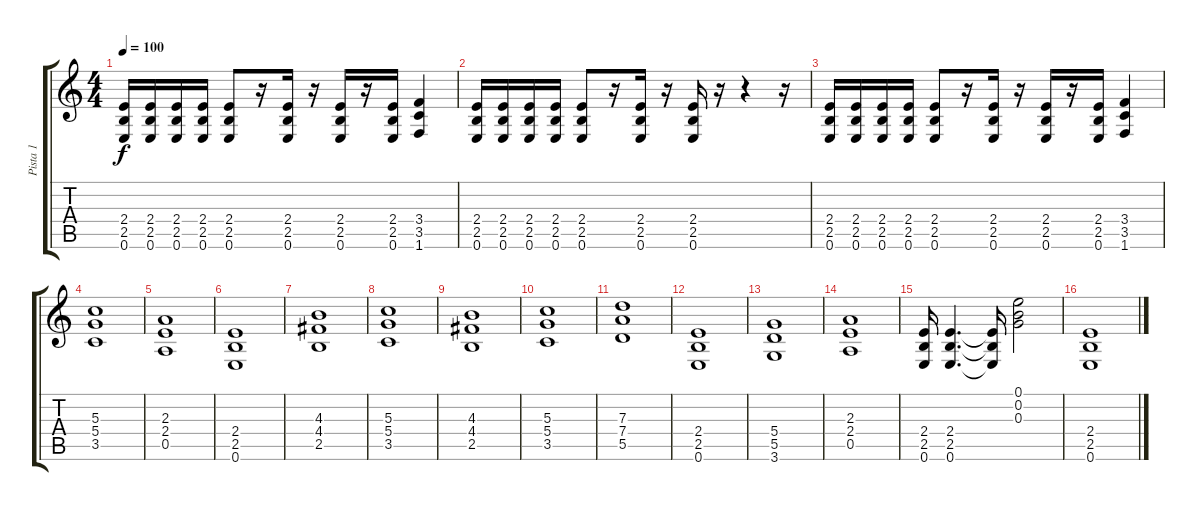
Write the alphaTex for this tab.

\track ("Pista 1" "Pista 1") {instrument distortionguitar}
\staff {score tabs}
\tuning (E4 B3 G3 D3 A2 E2) {hide}
\ts (4 4)
\tempo 100
\clef g2
\ks c
(2.4 2.5 0.6).16{dy f} (2.4 2.5 0.6).16 (2.4 2.5 0.6).16 (2.4 2.5 0.6).16 (2.4 2.5 0.6).8 r.16 (2.4 2.5 0.6).16 r.16 (2.4 2.5 0.6).16 r.16 (2.4 2.5 0.6).16 (3.4 3.5 1.6).4 |
(2.4 2.5 0.6).16 (2.4 2.5 0.6).16 (2.4 2.5 0.6).16 (2.4 2.5 0.6).16 (2.4 2.5 0.6).8 r.16 (2.4 2.5 0.6).16 r.16 (2.4 2.5 0.6).16 r.16 r.4 r.16 |
(2.4 2.5 0.6).16 (2.4 2.5 0.6).16 (2.4 2.5 0.6).16 (2.4 2.5 0.6).16 (2.4 2.5 0.6).8 r.16 (2.4 2.5 0.6).16 r.16 (2.4 2.5 0.6).16 r.16 (2.4 2.5 0.6).16 (3.4 3.5 1.6).4 |
(5.3 5.4 3.5).1 |
(2.3 2.4 0.5).1 |
(2.4 2.5 0.6).1 |
(4.3 4.4 2.5).1 |
(5.3 5.4 3.5).1 |
(4.3 4.4 2.5).1 |
(5.3 5.4 3.5).1 |
(7.3 7.4 5.5).1 |
(2.4 2.5 0.6).1 |
(5.4 5.5 3.6).1 |
(2.3 2.4 0.5).1 |
(2.4 2.5 0.6).16 (2.4 2.5 0.6).4{d} (2.4{t} 2.5{t} 0.6{t}).16 (0.1 0.2 0.3).2 |
(2.4 2.5 0.6).1
